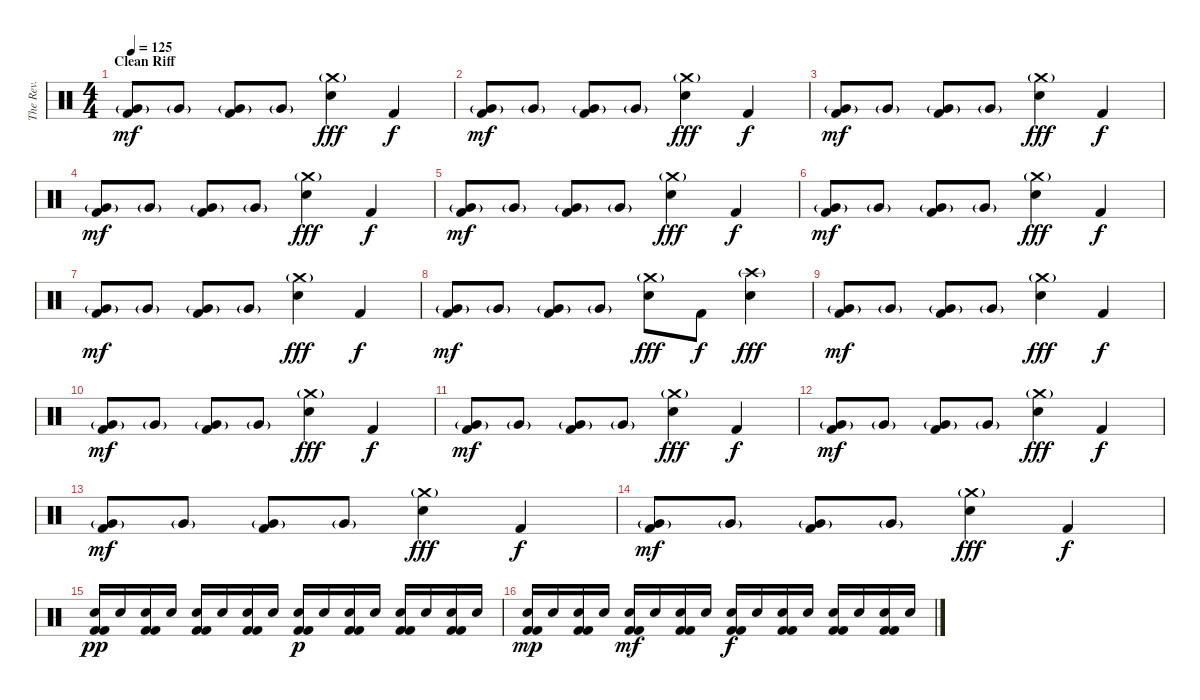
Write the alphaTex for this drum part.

\track ("The Rev." "The Rev.") {instrument percussion}
\staff {score}
\articulation defaults
\ts (4 4)
\section ("" "Clean Riff")
\tempo 125
\clef neutral
\ks c
("Very Low Tom (hit)"{g} "Kick (hit) 2").8{dy mf} "Very Low Tom (hit)"{g}.8 ("Very Low Tom (hit)"{g} "Kick (hit) 2").8 "Very Low Tom (hit)"{g}.8 ("Crash medium (hit)"{g} "Electric Snare (hit)").4{dy fff} "Kick (hit) 2".4{dy f} |
("Very Low Tom (hit)"{g} "Kick (hit) 2").8{dy mf} "Very Low Tom (hit)"{g}.8 ("Very Low Tom (hit)"{g} "Kick (hit) 2").8 "Very Low Tom (hit)"{g}.8 ("Crash medium (hit)"{g} "Electric Snare (hit)").4{dy fff} "Kick (hit) 2".4{dy f} |
("Very Low Tom (hit)"{g} "Kick (hit) 2").8{dy mf} "Very Low Tom (hit)"{g}.8 ("Very Low Tom (hit)"{g} "Kick (hit) 2").8 "Very Low Tom (hit)"{g}.8 ("Crash medium (hit)"{g} "Electric Snare (hit)").4{dy fff} "Kick (hit) 2".4{dy f} |
("Very Low Tom (hit)"{g} "Kick (hit) 2").8{dy mf} "Very Low Tom (hit)"{g}.8 ("Very Low Tom (hit)"{g} "Kick (hit) 2").8 "Very Low Tom (hit)"{g}.8 ("Crash medium (hit)"{g} "Electric Snare (hit)").4{dy fff} "Kick (hit) 2".4{dy f} |
("Very Low Tom (hit)"{g} "Kick (hit) 2").8{dy mf} "Very Low Tom (hit)"{g}.8 ("Very Low Tom (hit)"{g} "Kick (hit) 2").8 "Very Low Tom (hit)"{g}.8 ("Crash medium (hit)"{g} "Electric Snare (hit)").4{dy fff} "Kick (hit) 2".4{dy f} |
("Very Low Tom (hit)"{g} "Kick (hit) 2").8{dy mf} "Very Low Tom (hit)"{g}.8 ("Very Low Tom (hit)"{g} "Kick (hit) 2").8 "Very Low Tom (hit)"{g}.8 ("Crash medium (hit)"{g} "Electric Snare (hit)").4{dy fff} "Kick (hit) 2".4{dy f} |
("Very Low Tom (hit)"{g} "Kick (hit) 2").8{dy mf} "Very Low Tom (hit)"{g}.8 ("Very Low Tom (hit)"{g} "Kick (hit) 2").8 "Very Low Tom (hit)"{g}.8 ("Crash medium (hit)"{g} "Electric Snare (hit)").4{dy fff} "Kick (hit) 2".4{dy f} |
("Very Low Tom (hit)"{g} "Kick (hit) 2").8{dy mf} "Very Low Tom (hit)"{g}.8 ("Very Low Tom (hit)"{g} "Kick (hit) 2").8 "Very Low Tom (hit)"{g}.8 ("Crash medium (hit)"{g} "Electric Snare (hit)").8{dy fff} "Kick (hit) 2".8{dy f} ("Crash high (hit)"{g} "Electric Snare (hit)").4{dy fff} |
("Very Low Tom (hit)"{g} "Kick (hit) 2").8{dy mf} "Very Low Tom (hit)"{g}.8 ("Very Low Tom (hit)"{g} "Kick (hit) 2").8 "Very Low Tom (hit)"{g}.8 ("Crash medium (hit)"{g} "Electric Snare (hit)").4{dy fff} "Kick (hit) 2".4{dy f} |
("Very Low Tom (hit)"{g} "Kick (hit) 2").8{dy mf} "Very Low Tom (hit)"{g}.8 ("Very Low Tom (hit)"{g} "Kick (hit) 2").8 "Very Low Tom (hit)"{g}.8 ("Crash medium (hit)"{g} "Electric Snare (hit)").4{dy fff} "Kick (hit) 2".4{dy f} |
("Very Low Tom (hit)"{g} "Kick (hit) 2").8{dy mf} "Very Low Tom (hit)"{g}.8 ("Very Low Tom (hit)"{g} "Kick (hit) 2").8 "Very Low Tom (hit)"{g}.8 ("Crash medium (hit)"{g} "Electric Snare (hit)").4{dy fff} "Kick (hit) 2".4{dy f} |
("Very Low Tom (hit)"{g} "Kick (hit) 2").8{dy mf} "Very Low Tom (hit)"{g}.8 ("Very Low Tom (hit)"{g} "Kick (hit) 2").8 "Very Low Tom (hit)"{g}.8 ("Crash medium (hit)"{g} "Electric Snare (hit)").4{dy fff} "Kick (hit) 2".4{dy f} |
("Very Low Tom (hit)"{g} "Kick (hit) 2").8{dy mf} "Very Low Tom (hit)"{g}.8 ("Very Low Tom (hit)"{g} "Kick (hit) 2").8 "Very Low Tom (hit)"{g}.8 ("Crash medium (hit)"{g} "Electric Snare (hit)").4{dy fff} "Kick (hit) 2".4{dy f} |
("Very Low Tom (hit)"{g} "Kick (hit) 2").8{dy mf} "Very Low Tom (hit)"{g}.8 ("Very Low Tom (hit)"{g} "Kick (hit) 2").8 "Very Low Tom (hit)"{g}.8 ("Crash medium (hit)"{g} "Electric Snare (hit)").4{dy fff} "Kick (hit) 2".4{dy f} |
("Electric Snare (hit)" "Kick (hit) 2" "Kick (hit) 2").16{dy pp} "Electric Snare (hit)".16 ("Electric Snare (hit)" "Kick (hit) 2" "Kick (hit) 2").16 "Electric Snare (hit)".16 ("Electric Snare (hit)" "Kick (hit) 2" "Kick (hit) 2").16 "Electric Snare (hit)".16 ("Electric Snare (hit)" "Kick (hit) 2" "Kick (hit) 2").16 "Electric Snare (hit)".16 ("Electric Snare (hit)" "Kick (hit) 2" "Kick (hit) 2").16{dy p} "Electric Snare (hit)".16 ("Electric Snare (hit)" "Kick (hit) 2" "Kick (hit) 2").16 "Electric Snare (hit)".16 ("Electric Snare (hit)" "Kick (hit) 2" "Kick (hit) 2").16 "Electric Snare (hit)".16 ("Electric Snare (hit)" "Kick (hit) 2" "Kick (hit) 2").16 "Electric Snare (hit)".16 |
("Electric Snare (hit)" "Kick (hit) 2" "Kick (hit) 2").16{dy mp} "Electric Snare (hit)".16 ("Electric Snare (hit)" "Kick (hit) 2" "Kick (hit) 2").16 "Electric Snare (hit)".16 ("Electric Snare (hit)" "Kick (hit) 2" "Kick (hit) 2").16{dy mf} "Electric Snare (hit)".16 ("Electric Snare (hit)" "Kick (hit) 2" "Kick (hit) 2").16 "Electric Snare (hit)".16 ("Electric Snare (hit)" "Kick (hit) 2" "Kick (hit) 2").16{dy f} "Electric Snare (hit)".16 ("Electric Snare (hit)" "Kick (hit) 2" "Kick (hit) 2").16 "Electric Snare (hit)".16 ("Electric Snare (hit)" "Kick (hit) 2" "Kick (hit) 2").16 "Electric Snare (hit)".16 ("Electric Snare (hit)" "Kick (hit) 2" "Kick (hit) 2").16 "Electric Snare (hit)".16
